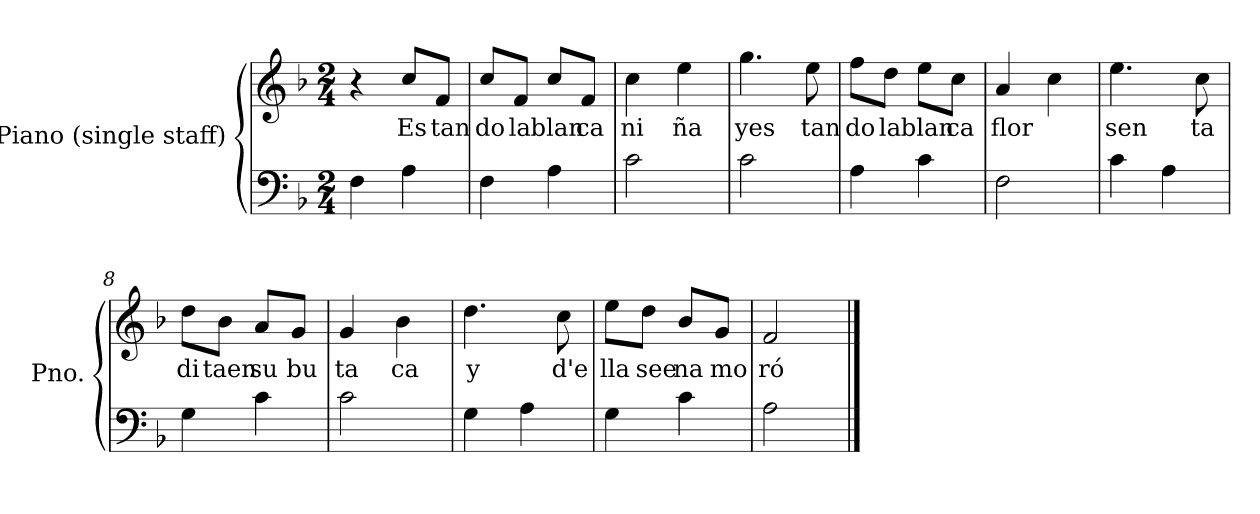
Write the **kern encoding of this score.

**kern	**kern	**text
*part2	*part1	*part1
*staff2	*staff1	*staff1
*I"Piano (single staff)	*I"Piano (single staff)	*
*I'Pno.	*I'Pno.	*
*stria5	*stria5	*
*clefF4	*clefG2	*
*k[b-]	*k[b-]	*
*F:	*F:	*
*M2/4	*M2/4	*
*MM108	*MM108	*
=1	=1	=1
4F\	4r	.
4A\	8cc/L	Es
.	8f/J	tan
=2	=2	=2
4F\	8cc/L	do
.	8f/J	la
4A\	8cc/L	blan
.	8f/J	ca
=3	=3	=3
2c\	4cc\	ni
.	4ee\	ña
=4	=4	=4
2c\	4.gg\	yes
.	8ee\	tan
=5	=5	=5
4A\	8ff\L	do
.	8dd\J	la
4c\	8ee\L	blan
.	8cc\J	ca
=6	=6	=6
2F\	4a/	flor
.	4cc\	.
=7	=7	=7
4c\	4.ee\	sen
4A\	.	.
.	8cc\	ta
=8	=8	=8
4G\	8dd\L	di
.	8b-\J	taen
4c\	8a/L	su
.	8g/J	bu
=9	=9	=9
2c\	4g/	ta
.	4b-\	ca
=10	=10	=10
4G\	4.dd\	y
4A\	.	.
.	8cc\	d'e
=11	=11	=11
4G\	8ee\L	lla
.	8dd\J	see
4c\	8b-/L	na
.	8g/J	mo
=12	=12	=12
2A\	2f/	ró
==	==	==
*-	*-	*-
